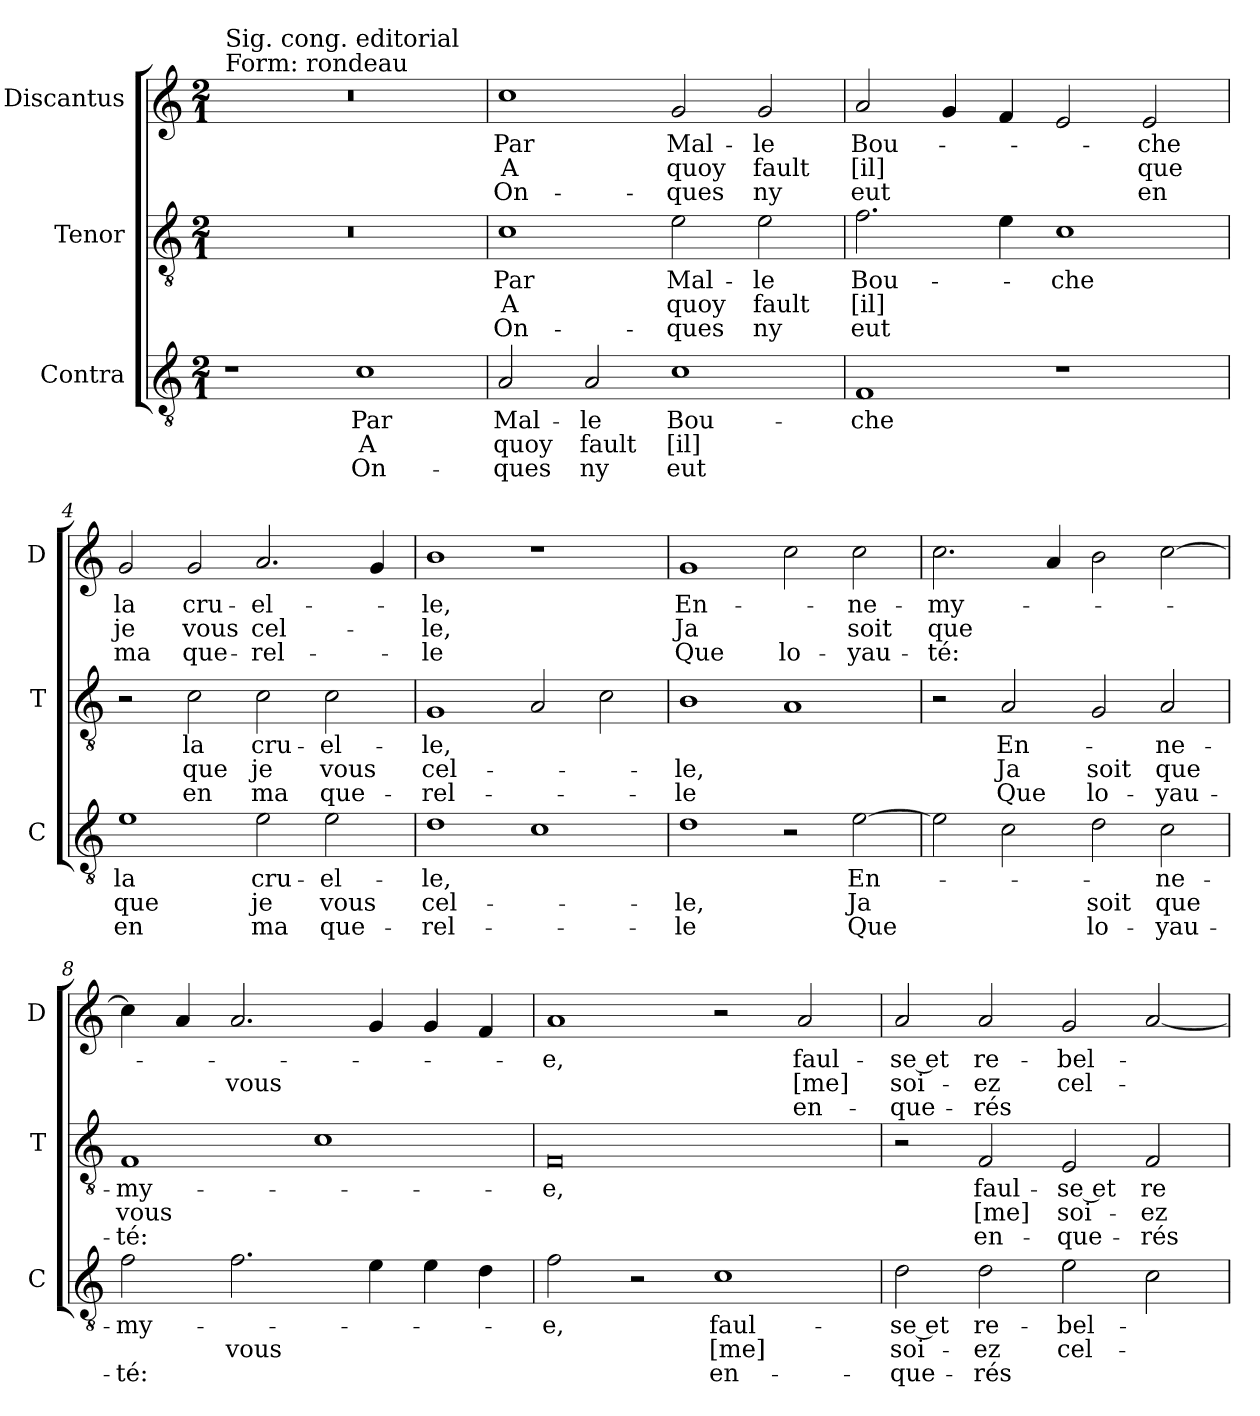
**kern	**text	**text	**text	**kern	**text	**text	**text	**kern	**text	**text	**text
*part3	*part3	*part3	*part3	*part2	*part2	*part2	*part2	*part1	*part1	*part1	*part1
*staff3	*staff3	*staff3	*staff3	*staff2	*staff2	*staff2	*staff2	*staff1	*staff1	*staff1	*staff1
*I"Contra	*	*	*	*I"Tenor	*	*	*	*I"Discantus	*	*	*
*I'C	*	*	*	*I'T	*	*	*	*I'D	*	*	*
*clefGv2	*	*	*	*clefGv2	*	*	*	*clefG2	*	*	*
*k[]	*	*	*	*k[]	*	*	*	*k[]	*	*	*
*M2/1	*	*	*	*M2/1	*	*	*	*M2/1	*	*	*
=1	=1	=1	=1	=1	=1	=1	=1	=1	=1	=1	=1
!	!	!	!	!	!	!	!	!LO:TX:a:t=Form&colon; rondeau	!	!	!
!	!	!	!	!	!	!	!	!LO:TX:a:t=Sig. cong. editorial	!	!	!
1r	.	.	.	0r	.	.	.	0r	.	.	.
1c	Par	A	On-	.	.	.	.	.	.	.	.
=2	=2	=2	=2	=2	=2	=2	=2	=2	=2	=2	=2
2A	Mal-	quoy	-ques	1c	Par	A	On-	1cc	Par	A	On-
2A	-le	fault	ny	.	.	.	.	.	.	.	.
1c	Bou-	[il]	eut	2e	Mal-	quoy	-ques	2g	Mal-	quoy	-ques
.	.	.	.	2e	-le	fault	ny	2g	-le	fault	ny
=3	=3	=3	=3	=3	=3	=3	=3	=3	=3	=3	=3
1F	-che	.	.	2.f	Bou-	[il]	eut	2a	Bou-	[il]	eut
.	.	.	.	.	.	.	.	4g	.	.	.
.	.	.	.	4e	.	.	.	4f	.	.	.
1r	.	.	.	1c	-che	.	.	2e	.	.	.
.	.	.	.	.	.	.	.	2e	-che	que	en
=4	=4	=4	=4	=4	=4	=4	=4	=4	=4	=4	=4
1e	la	que	en	2r	.	.	.	2g	la	je	ma
.	.	.	.	2c	la	que	en	2g	cru-	vous	que-
2e	cru-	je	ma	2c	cru-	je	ma	2.a	-el-	cel-	-rel-
2e	-el-	vous	que-	2c	-el-	vous	que-	.	.	.	.
.	.	.	.	.	.	.	.	4g	.	.	.
=5	=5	=5	=5	=5	=5	=5	=5	=5	=5	=5	=5
1d	-le,	cel-	-rel-	1G	-le,	cel-	-rel-	1b	-le,	-le,	-le
1c	.	.	.	2A	.	.	.	1r	.	.	.
.	.	.	.	2c	.	.	.	.	.	.	.
=6	=6	=6	=6	=6	=6	=6	=6	=6	=6	=6	=6
1d	.	-le,	-le	1B	.	-le,	-le	1g	En-	Ja	Que
2r	.	.	.	1A	.	.	.	2cc	.	.	lo-
[2e	En-	Ja	Que	.	.	.	.	2cc	-ne-	soit	-yau-
=7	=7	=7	=7	=7	=7	=7	=7	=7	=7	=7	=7
2e]	.	.	.	2r	.	.	.	2.cc	-my-	que	-té:
2c	.	.	.	2A	En-	Ja	Que	.	.	.	.
.	.	.	.	.	.	.	.	4a	.	.	.
2d	.	soit	lo-	2G	.	soit	lo-	2b	.	.	.
2c	-ne-	que	-yau-	2A	-ne-	que	-yau-	[2cc	.	.	.
=8	=8	=8	=8	=8	=8	=8	=8	=8	=8	=8	=8
2f	-my-	.	-té:	1F	-my-	vous	-té:	4cc]	.	.	.
.	.	.	.	.	.	.	.	4a	.	.	.
2.f	.	vous	.	.	.	.	.	2.a	.	vous	.
.	.	.	.	1c	.	.	.	.	.	.	.
4e	.	.	.	.	.	.	.	4g	.	.	.
4e	.	.	.	.	.	.	.	4g	.	.	.
4d	.	.	.	.	.	.	.	4f	.	.	.
=9	=9	=9	=9	=9	=9	=9	=9	=9	=9	=9	=9
2f	-e,	.	.	0F	-e,	.	.	1a	-e,	.	.
2r	.	.	.	.	.	.	.	.	.	.	.
1c	faul-	[me]	en-	.	.	.	.	2r	.	.	.
.	.	.	.	.	.	.	.	2a	faul-	[me]	en-
=10	=10	=10	=10	=10	=10	=10	=10	=10	=10	=10	=10
2d	-se et	soi-	-que-	2r	.	.	.	2a	-se et	soi-	-que-
2d	re-	-ez	-rés	2F	faul-	[me]	en-	2a	re-	-ez	-rés
2e	-bel-	cel-	.	2E	-se et	soi-	-que-	2g	-bel-	cel-	.
2c	.	.	.	2F	re-	-ez	-rés	[2a	.	.	.
=	=	=	=	=	=	=	=	=	=	=	=
*-	*-	*-	*-	*-	*-	*-	*-	*-	*-	*-	*-
